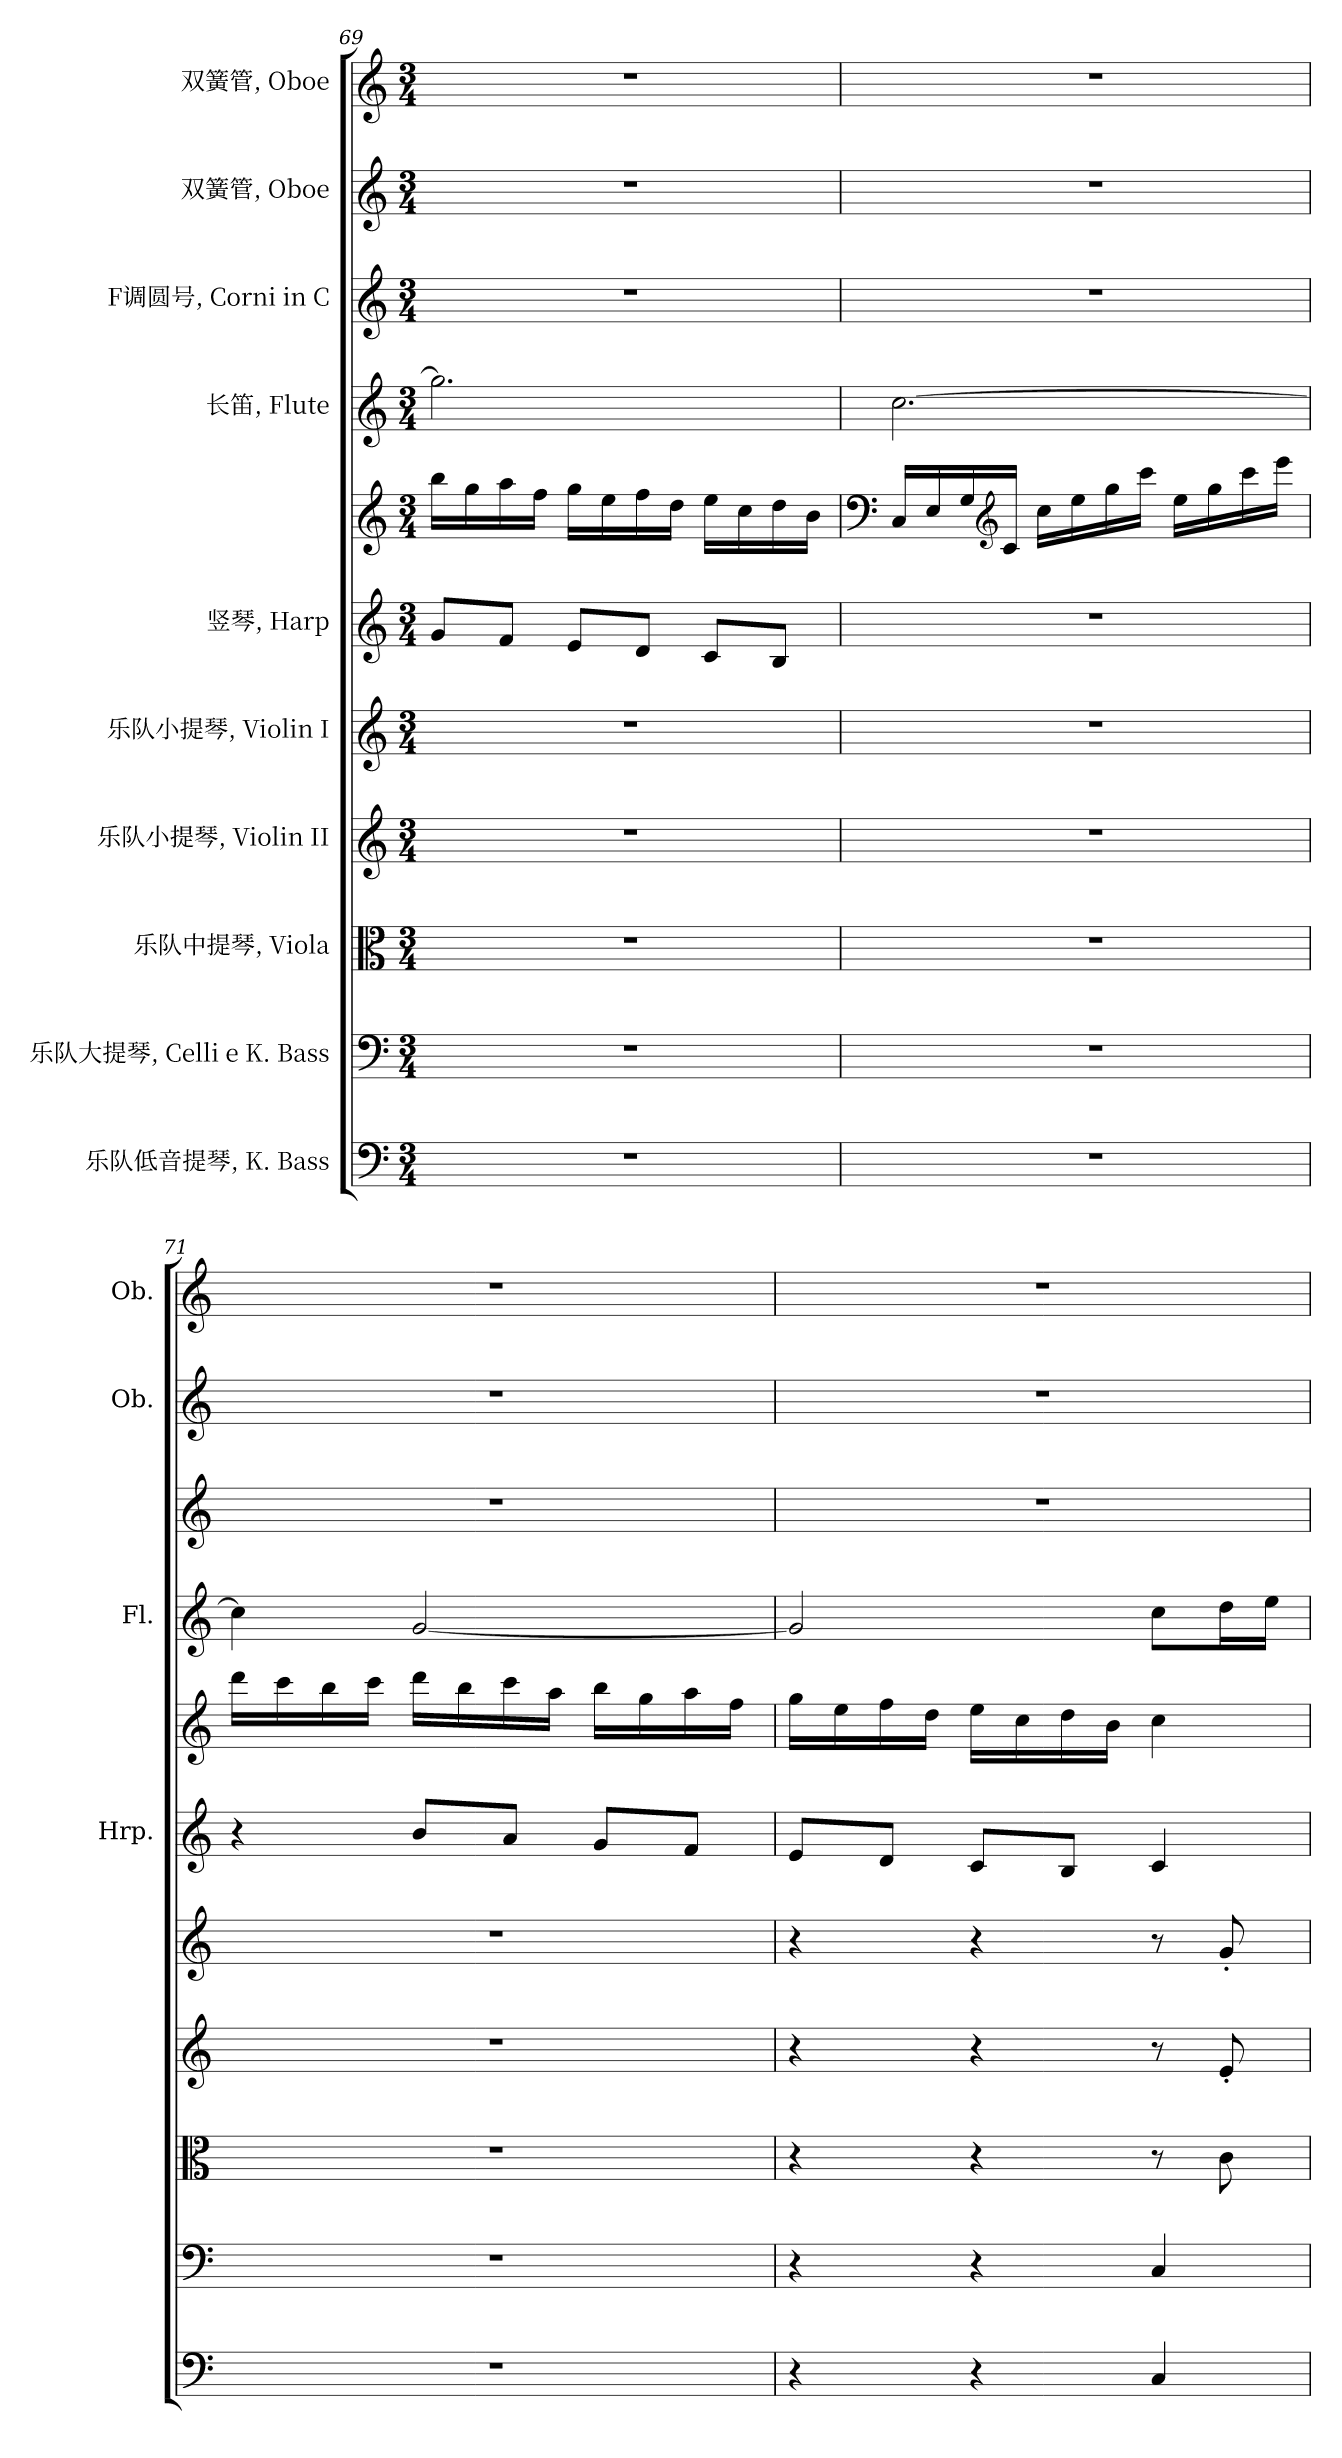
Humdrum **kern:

**kern	**kern	**kern	**kern	**kern	**kern	**kern	**kern	**kern	**kern	**kern
*part10	*part9	*part8	*part7	*part6	*part5	*part5	*part4	*part3	*part2	*part1
*staff11	*staff10	*staff9	*staff8	*staff7	*staff6	*staff5	*staff4	*staff3	*staff2	*staff1
*I"乐队低音提琴, K. Bass	*I"乐队大提琴, Celli e K. Bass	*I"乐队中提琴, Viola	*I"乐队小提琴, Violin II	*I"乐队小提琴, Violin I	*I"竖琴, Harp	*	*I"长笛, Flute	*I"F调圆号, Corni in C	*I"双簧管, Oboe	*I"双簧管, Oboe
*	*	*	*	*	*I'Hrp.	*	*I'Fl.	*	*I'Ob.	*I'Ob.
!!LO:PB:g=z
*clefF4	*clefF4	*clefC3	*clefG2	*clefG2	*clefG2	*clefG2	*clefG2	*clefG2	*clefG2	*clefG2
*ITrd7c12	*	*	*	*	*	*	*	*ITrd4c7	*	*
*k[]	*k[]	*k[]	*k[]	*k[]	*k[]	*k[]	*k[]	*k[b-]	*k[]	*k[]
*M3/4	*M3/4	*M3/4	*M3/4	*M3/4	*M3/4	*M3/4	*M3/4	*M3/4	*M3/4	*M3/4
=69	=69	=69	=69	=69	=69	=69	=69	=69	=69	=69
2.r	2.r	2.r	2.r	2.r	8g/L	16bb\LL	2.gg\]	2.r	2.r	2.r
.	.	.	.	.	.	16gg\	.	.	.	.
.	.	.	.	.	8f/J	16aa\	.	.	.	.
.	.	.	.	.	.	16ff\JJ	.	.	.	.
.	.	.	.	.	8e/L	16gg\LL	.	.	.	.
.	.	.	.	.	.	16ee\	.	.	.	.
.	.	.	.	.	8d/J	16ff\	.	.	.	.
.	.	.	.	.	.	16dd\JJ	.	.	.	.
.	.	.	.	.	8c/L	16ee\LL	.	.	.	.
.	.	.	.	.	.	16cc\	.	.	.	.
.	.	.	.	.	8B/J	16dd\	.	.	.	.
.	.	.	.	.	.	16b\JJ	.	.	.	.
=70	=70	=70	=70	=70	=70	=70	=70	=70	=70	=70
*	*	*	*	*	*	*clefF4	*	*	*	*
2.r	2.r	2.r	2.r	2.r	2.r	16C/LL	[2.cc\	2.r	2.r	2.r
.	.	.	.	.	.	16E/	.	.	.	.
.	.	.	.	.	.	16G/	.	.	.	.
*	*	*	*	*	*	*clefG2	*	*	*	*
.	.	.	.	.	.	16c/JJ	.	.	.	.
.	.	.	.	.	.	16cc\LL	.	.	.	.
.	.	.	.	.	.	16ee\	.	.	.	.
.	.	.	.	.	.	16gg\	.	.	.	.
.	.	.	.	.	.	16ccc\JJ	.	.	.	.
.	.	.	.	.	.	16ee\LL	.	.	.	.
.	.	.	.	.	.	16gg\	.	.	.	.
.	.	.	.	.	.	16ccc\	.	.	.	.
.	.	.	.	.	.	16eee\JJ	.	.	.	.
=71	=71	=71	=71	=71	=71	=71	=71	=71	=71	=71
2.r	2.r	2.r	2.r	2.r	4r	16ddd\LL	4cc\]	2.r	2.r	2.r
.	.	.	.	.	.	16ccc\	.	.	.	.
.	.	.	.	.	.	16bb\	.	.	.	.
.	.	.	.	.	.	16ccc\JJ	.	.	.	.
.	.	.	.	.	8b/L	16ddd\LL	[2g/	.	.	.
.	.	.	.	.	.	16bb\	.	.	.	.
.	.	.	.	.	8a/J	16ccc\	.	.	.	.
.	.	.	.	.	.	16aa\JJ	.	.	.	.
.	.	.	.	.	8g/L	16bb\LL	.	.	.	.
.	.	.	.	.	.	16gg\	.	.	.	.
.	.	.	.	.	8f/J	16aa\	.	.	.	.
.	.	.	.	.	.	16ff\JJ	.	.	.	.
!!LO:PB:g=z
=72	=72	=72	=72	=72	=72	=72	=72	=72	=72	=72
4r	4r	4r	4r	4r	8e/L	16gg\LL	2g/]	2.r	2.r	2.r
.	.	.	.	.	.	16ee\	.	.	.	.
.	.	.	.	.	8d/J	16ff\	.	.	.	.
.	.	.	.	.	.	16dd\JJ	.	.	.	.
4r	4r	4r	4r	4r	8c/L	16ee\LL	.	.	.	.
.	.	.	.	.	.	16cc\	.	.	.	.
.	.	.	.	.	8B/J	16dd\	.	.	.	.
.	.	.	.	.	.	16b\JJ	.	.	.	.
4CC/	4C/	8r	8r	8r	4c/	4cc\	8cc\L	.	.	.
.	.	8c\	8e'/	8g'/	.	.	16dd\L	.	.	.
.	.	.	.	.	.	.	16ee\JJ	.	.	.
=	=	=	=	=	=	=	=	=	=	=
*-	*-	*-	*-	*-	*-	*-	*-	*-	*-	*-
